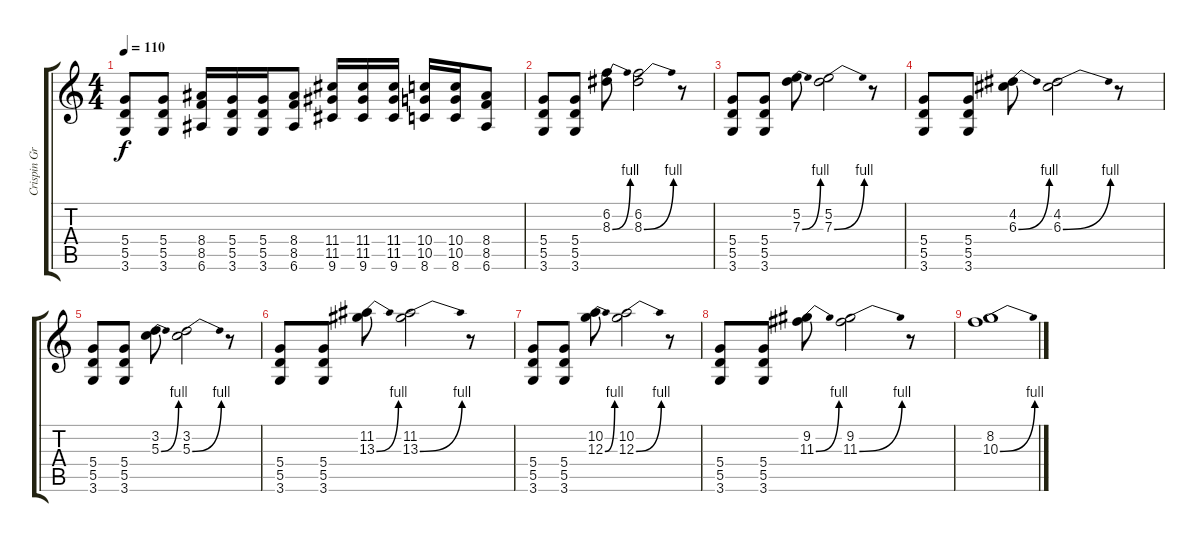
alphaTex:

\track ("Crispin Gray" "Crispin Gr") {instrument distortionguitar}
\staff {score tabs}
\tuning (E4 B3 G3 D3 A2 E2) {hide}
\ts (4 4)
\tempo 110
\clef g2
\ks c
(5.4 5.5 3.6).8{dy f} (5.4 5.5 3.6).8 (8.4 8.5 6.6).16 (5.4 5.5 3.6).16 (5.4 5.5 3.6).16 (8.4 8.5 6.6).8 (11.4 11.5 9.6).16 (11.4 11.5 9.6).16 (11.4 11.5 9.6).16 (10.4 10.5 8.6).16 (10.4 10.5 8.6).16 (8.4 8.5 6.6).8 |
(5.4 5.5 3.6).8 (5.4 5.5 3.6).8 (6.2 8.3{be (bend 0 0 60 4)}).8 (6.2 8.3{be (bend 0 0 60 4)}).2 r.8 |
(5.4 5.5 3.6).8 (5.4 5.5 3.6).8 (5.2 7.3{be (bend 0 0 60 4)}).8 (5.2 7.3{be (bend 0 0 60 4)}).2 r.8 |
(5.4 5.5 3.6).8 (5.4 5.5 3.6).8 (4.2 6.3{be (bend 0 0 60 4)}).8 (4.2 6.3{be (bend 0 0 60 4)}).2 r.8 |
(5.4 5.5 3.6).8 (5.4 5.5 3.6).8 (3.2 5.3{be (bend 0 0 60 4)}).8 (3.2 5.3{be (bend 0 0 60 4)}).2 r.8 |
(5.4 5.5 3.6).8 (5.4 5.5 3.6).8 (11.2 13.3{be (bend 0 0 60 4)}).8 (11.2 13.3{be (bend 0 0 60 4)}).2 r.8 |
(5.4 5.5 3.6).8 (5.4 5.5 3.6).8 (10.2 12.3{be (bend 0 0 60 4)}).8 (10.2 12.3{be (bend 0 0 60 4)}).2 r.8 |
(5.4 5.5 3.6).8 (5.4 5.5 3.6).8 (9.2 11.3{be (bend 0 0 60 4)}).8 (9.2 11.3{be (bend 0 0 60 4)}).2 r.8 |
(8.2 10.3{be (bend 0 0 60 4)}).1
